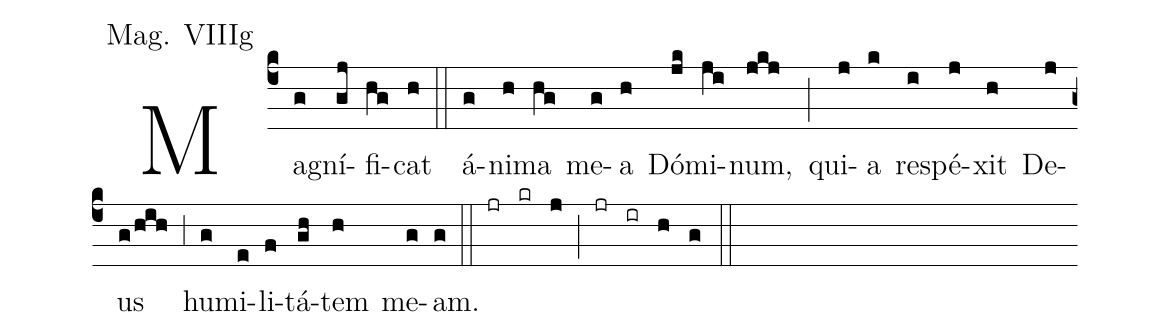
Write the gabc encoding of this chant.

annotation: Mag. VIIIg;
%%
(c4) Ma(g)gní(gj)fi(hg)cat(h) (::) á(g)ni(h)ma(hg) me(g)a(h) Dó(jk)mi(ji)num,(jkj) (;) qui(j)a(k) re(i)spé(j)xit(h) De(j)us(g/hih) (;3) hu(g)mi(e)li(f)tá(gh)tem(h) me(g)am.(g) (::) (jr)(kr)(j)(;)(jr)(ir)(h)(g)(::)
